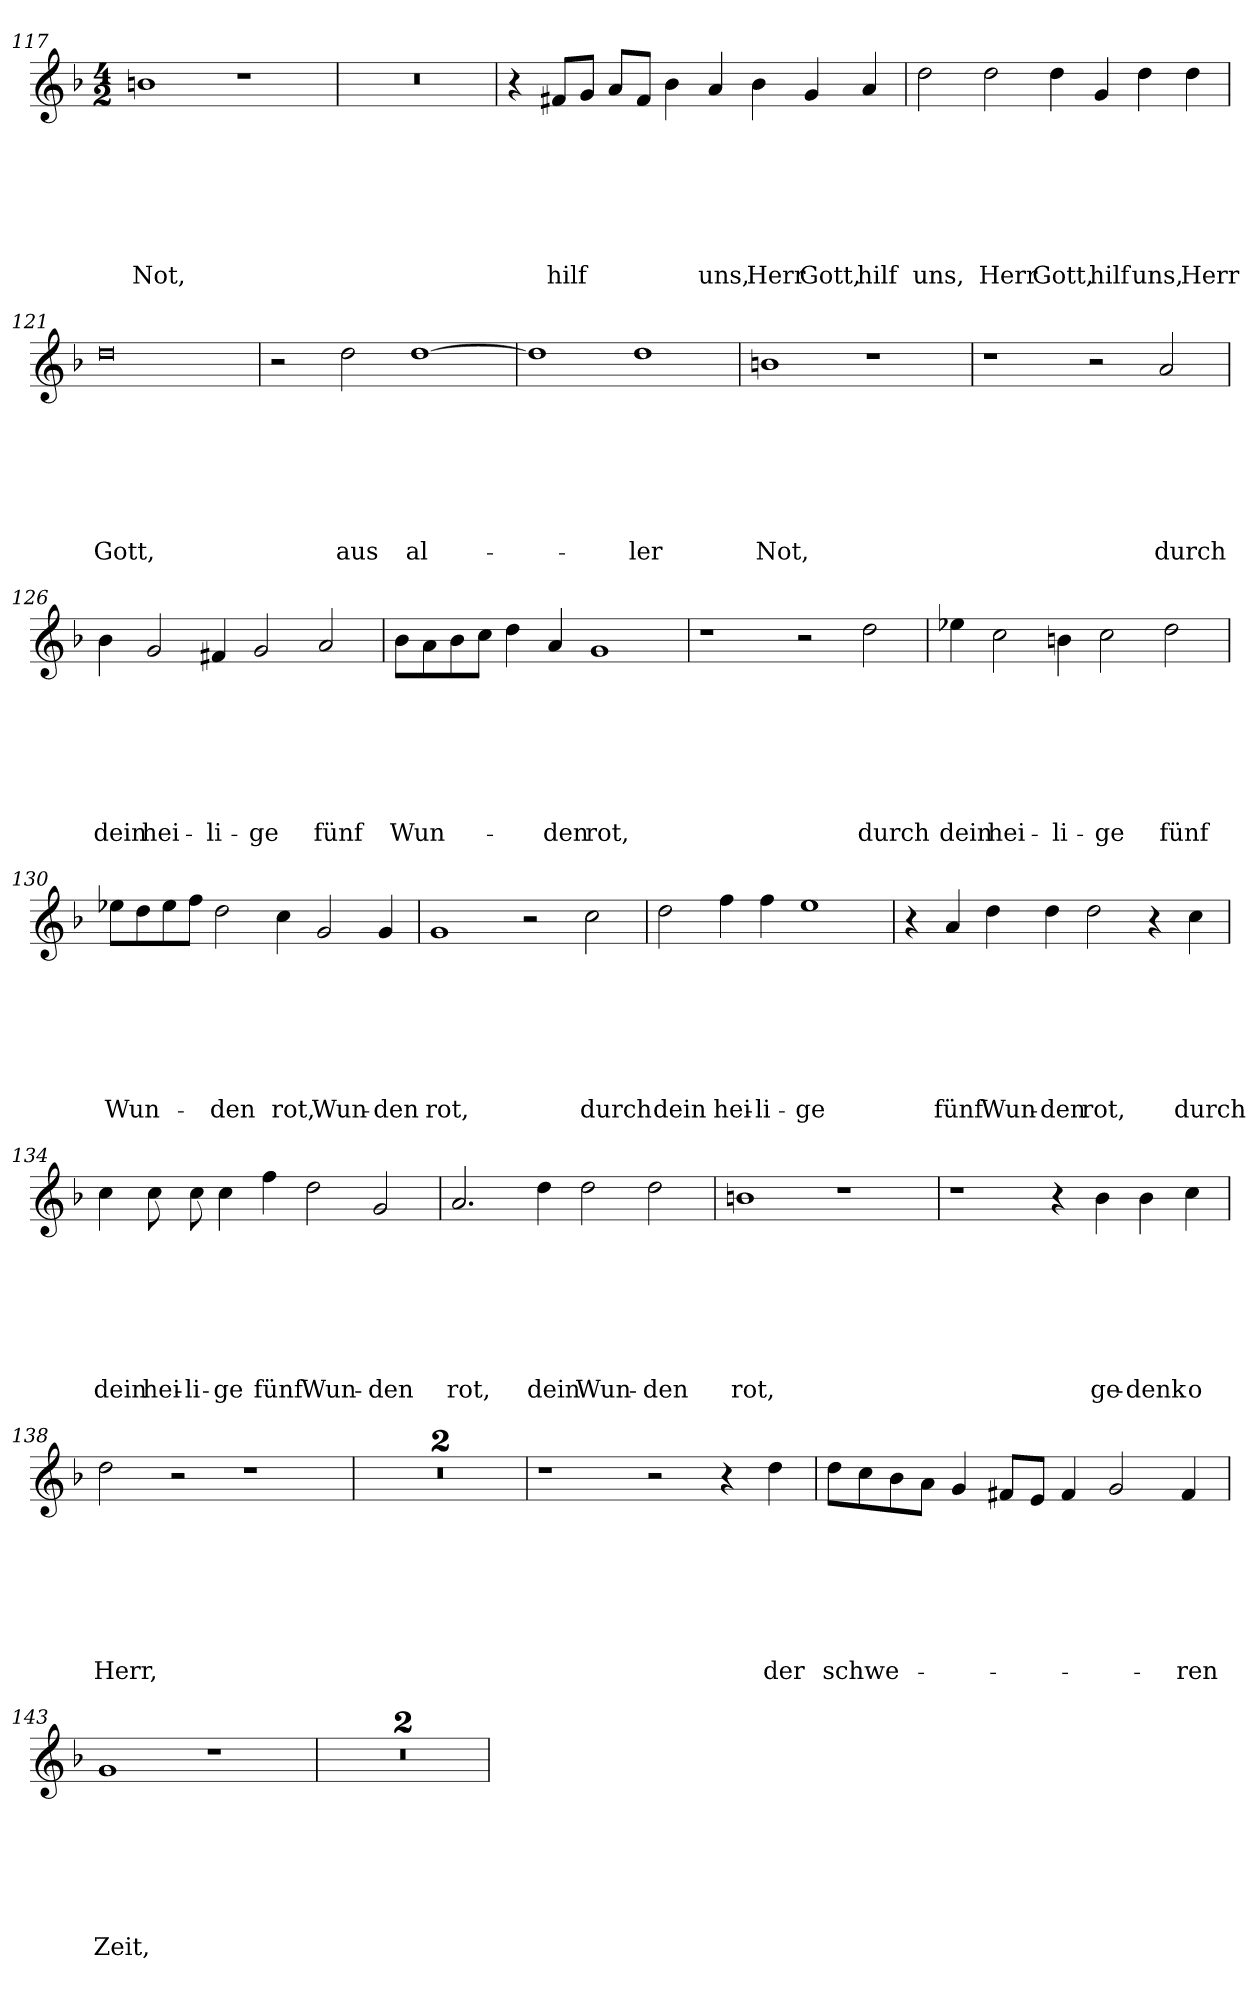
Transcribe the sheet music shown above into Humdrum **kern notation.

**kern	**text	**text	**text	**text	**text	**text	**text
*part1	*part1	*part1	*part1	*part1	*part1	*part1	*part1
*staff1	*staff1	*staff1	*staff1	*staff1	*staff1	*staff1	*staff1
*clefG2	*	*	*	*	*	*	*
*k[b-]	*	*	*	*	*	*	*
*F:	*	*	*	*	*	*	*
*M4/2	*	*	*	*	*	*	*
=117	=117	=117	=117	=117	=117	=117	=117
!	!	!	!	!	!	!	!LO:LY:b
1bn	.	.	.	.	.	.	Not,
1r	.	.	.	.	.	.	.
=118	=118	=118	=118	=118	=118	=118	=118
0r	.	.	.	.	.	.	.
=119	=119	=119	=119	=119	=119	=119	=119
4r	.	.	.	.	.	.	.
!	!	!	!	!	!	!	!LO:LY:b
8f#X/L	.	.	.	.	.	.	hilf
8g/J	.	.	.	.	.	.	.
8a/L	.	.	.	.	.	.	.
8f#/J	.	.	.	.	.	.	.
4b-\	.	.	.	.	.	.	.
!	!	!	!	!	!	!	!LO:LY:b
4a/	.	.	.	.	.	.	uns,
!	!	!	!	!	!	!	!LO:LY:b
4b-\	.	.	.	.	.	.	Herr
!	!	!	!	!	!	!	!LO:LY:b
4g/	.	.	.	.	.	.	Gott,
!	!	!	!	!	!	!	!LO:LY:b
4a/	.	.	.	.	.	.	hilf
!!LO:LB:g=z
=120	=120	=120	=120	=120	=120	=120	=120
!	!	!	!	!	!	!	!LO:LY:b
2dd\	.	.	.	.	.	.	uns,
!	!	!	!	!	!	!	!LO:LY:b
2dd\	.	.	.	.	.	.	Herr
!	!	!	!	!	!	!	!LO:LY:b
4dd\	.	.	.	.	.	.	Gott,
!	!	!	!	!	!	!	!LO:LY:b
4g/	.	.	.	.	.	.	hilf
!	!	!	!	!	!	!	!LO:LY:b
4dd\	.	.	.	.	.	.	uns,
!	!	!	!	!	!	!	!LO:LY:b
4dd\	.	.	.	.	.	.	Herr
=121	=121	=121	=121	=121	=121	=121	=121
!	!	!	!	!	!	!	!LO:LY:b
0dd	.	.	.	.	.	.	Gott,
=122	=122	=122	=122	=122	=122	=122	=122
2r	.	.	.	.	.	.	.
!	!	!	!	!	!	!	!LO:LY:b
2dd\	.	.	.	.	.	.	aus
!	!	!	!	!	!	!	!LO:LY:b
[1dd	.	.	.	.	.	.	al-
=123	=123	=123	=123	=123	=123	=123	=123
1dd]	.	.	.	.	.	.	.
!	!	!	!	!	!	!	!LO:LY:b
1dd	.	.	.	.	.	.	-ler
=124	=124	=124	=124	=124	=124	=124	=124
!	!	!	!	!	!	!	!LO:LY:b
1bn	.	.	.	.	.	.	Not,
1r	.	.	.	.	.	.	.
!!LO:LB:g=z
=125	=125	=125	=125	=125	=125	=125	=125
1r	.	.	.	.	.	.	.
2r	.	.	.	.	.	.	.
!	!	!	!	!	!	!	!LO:LY:b
2a/	.	.	.	.	.	.	durch
=126	=126	=126	=126	=126	=126	=126	=126
!	!	!	!	!	!	!	!LO:LY:b
4b-\	.	.	.	.	.	.	dein
!	!	!	!	!	!	!	!LO:LY:b
2g/	.	.	.	.	.	.	hei-
!	!	!	!	!	!	!	!LO:LY:b
4f#X/	.	.	.	.	.	.	-li-
!	!	!	!	!	!	!	!LO:LY:b
2g/	.	.	.	.	.	.	-ge
!	!	!	!	!	!	!	!LO:LY:b
2a/	.	.	.	.	.	.	fünf
=127	=127	=127	=127	=127	=127	=127	=127
!	!	!	!	!	!	!	!LO:LY:b
8b-\L	.	.	.	.	.	.	Wun-
8a\	.	.	.	.	.	.	.
8b-\	.	.	.	.	.	.	.
8cc\J	.	.	.	.	.	.	.
4dd\	.	.	.	.	.	.	.
!	!	!	!	!	!	!	!LO:LY:b
4a/	.	.	.	.	.	.	-den
!	!	!	!	!	!	!	!LO:LY:b
1g	.	.	.	.	.	.	rot,
=128	=128	=128	=128	=128	=128	=128	=128
1r	.	.	.	.	.	.	.
2r	.	.	.	.	.	.	.
!	!	!	!	!	!	!	!LO:LY:b
2dd\	.	.	.	.	.	.	durch
!!LO:LB:g=z
=129	=129	=129	=129	=129	=129	=129	=129
!	!	!	!	!	!	!	!LO:LY:b
4ee-X\	.	.	.	.	.	.	dein
!	!	!	!	!	!	!	!LO:LY:b
2cc\	.	.	.	.	.	.	hei-
!	!	!	!	!	!	!	!LO:LY:b
4bn\	.	.	.	.	.	.	-li-
!	!	!	!	!	!	!	!LO:LY:b
2cc\	.	.	.	.	.	.	-ge
!	!	!	!	!	!	!	!LO:LY:b
2dd\	.	.	.	.	.	.	fünf
=130	=130	=130	=130	=130	=130	=130	=130
!	!	!	!	!	!	!	!LO:LY:b
8ee-X\L	.	.	.	.	.	.	Wun-
8dd\	.	.	.	.	.	.	.
8ee-\	.	.	.	.	.	.	.
8ff\J	.	.	.	.	.	.	.
!	!	!	!	!	!	!	!LO:LY:b
2dd\	.	.	.	.	.	.	-den
!	!	!	!	!	!	!	!LO:LY:b
4cc\	.	.	.	.	.	.	rot,
!	!	!	!	!	!	!	!LO:LY:b
2g/	.	.	.	.	.	.	Wun-
!	!	!	!	!	!	!	!LO:LY:b
4g/	.	.	.	.	.	.	-den
=131	=131	=131	=131	=131	=131	=131	=131
!	!	!	!	!	!	!	!LO:LY:b
1g	.	.	.	.	.	.	rot,
2r	.	.	.	.	.	.	.
!	!	!	!	!	!	!	!LO:LY:b
2cc\	.	.	.	.	.	.	durch
=132	=132	=132	=132	=132	=132	=132	=132
!	!	!	!	!	!	!	!LO:LY:b
2dd\	.	.	.	.	.	.	dein
!	!	!	!	!	!	!	!LO:LY:b
4ff\	.	.	.	.	.	.	hei-
!	!	!	!	!	!	!	!LO:LY:b
4ff\	.	.	.	.	.	.	-li-
!	!	!	!	!	!	!	!LO:LY:b
1ee	.	.	.	.	.	.	-ge
!!LO:LB:g=z
=133	=133	=133	=133	=133	=133	=133	=133
4r	.	.	.	.	.	.	.
!	!	!	!	!	!	!	!LO:LY:b
4a/	.	.	.	.	.	.	fünf
!	!	!	!	!	!	!	!LO:LY:b
4dd\	.	.	.	.	.	.	Wun-
!	!	!	!	!	!	!	!LO:LY:b
4dd\	.	.	.	.	.	.	-den
!	!	!	!	!	!	!	!LO:LY:b
2dd\	.	.	.	.	.	.	rot,
4r	.	.	.	.	.	.	.
!	!	!	!	!	!	!	!LO:LY:b
4cc\	.	.	.	.	.	.	durch
=134	=134	=134	=134	=134	=134	=134	=134
!	!	!	!	!	!	!	!LO:LY:b
4cc\	.	.	.	.	.	.	dein
!	!	!	!	!	!	!	!LO:LY:b
8cc\	.	.	.	.	.	.	hei-
!	!	!	!	!	!	!	!LO:LY:b
8cc\	.	.	.	.	.	.	-li-
!	!	!	!	!	!	!	!LO:LY:b
4cc\	.	.	.	.	.	.	-ge
!	!	!	!	!	!	!	!LO:LY:b
4ff\	.	.	.	.	.	.	fünf
!	!	!	!	!	!	!	!LO:LY:b
2dd\	.	.	.	.	.	.	Wun-
!	!	!	!	!	!	!	!LO:LY:b
2g/	.	.	.	.	.	.	-den
=135	=135	=135	=135	=135	=135	=135	=135
!	!	!	!	!	!	!	!LO:LY:b
2.a/	.	.	.	.	.	.	rot,
!	!	!	!	!	!	!	!LO:LY:b
4dd\	.	.	.	.	.	.	dein
!	!	!	!	!	!	!	!LO:LY:b
2dd\	.	.	.	.	.	.	Wun-
!	!	!	!	!	!	!	!LO:LY:b
2dd\	.	.	.	.	.	.	-den
!!LO:LB:g=z
=136	=136	=136	=136	=136	=136	=136	=136
!	!	!	!	!	!	!	!LO:LY:b
1bn	.	.	.	.	.	.	rot,
1r	.	.	.	.	.	.	.
=137	=137	=137	=137	=137	=137	=137	=137
1r	.	.	.	.	.	.	.
4r	.	.	.	.	.	.	.
!	!	!	!	!	!	!	!LO:LY:b
4b-\	.	.	.	.	.	.	ge-
!	!	!	!	!	!	!	!LO:LY:b
4b-\	.	.	.	.	.	.	-denk
!	!	!	!	!	!	!	!LO:LY:b
4cc\	.	.	.	.	.	.	o
=138	=138	=138	=138	=138	=138	=138	=138
!	!	!	!	!	!	!	!LO:LY:b
2dd\	.	.	.	.	.	.	Herr,
2r	.	.	.	.	.	.	.
1r	.	.	.	.	.	.	.
=139	=139	=139	=139	=139	=139	=139	=139
0r	.	.	.	.	.	.	.
=140	=140	=140	=140	=140	=140	=140	=140
0r	.	.	.	.	.	.	.
=141	=141	=141	=141	=141	=141	=141	=141
1r	.	.	.	.	.	.	.
2r	.	.	.	.	.	.	.
4r	.	.	.	.	.	.	.
!	!	!	!	!	!	!	!LO:LY:b
4dd\	.	.	.	.	.	.	der
=142	=142	=142	=142	=142	=142	=142	=142
!	!	!	!	!	!	!	!LO:LY:b
8dd\L	.	.	.	.	.	.	schwe-
8cc\	.	.	.	.	.	.	.
8b-\	.	.	.	.	.	.	.
8a\J	.	.	.	.	.	.	.
4g/	.	.	.	.	.	.	.
8f#X/L	.	.	.	.	.	.	.
8e/J	.	.	.	.	.	.	.
4f#/	.	.	.	.	.	.	.
2g/	.	.	.	.	.	.	.
!	!	!	!	!	!	!	!LO:LY:b
4f#/	.	.	.	.	.	.	-ren
!!LO:LB:g=z
=143	=143	=143	=143	=143	=143	=143	=143
!	!	!	!	!	!	!	!LO:LY:b
1g	.	.	.	.	.	.	Zeit,
1r	.	.	.	.	.	.	.
=144	=144	=144	=144	=144	=144	=144	=144
0r	.	.	.	.	.	.	.
=145	=145	=145	=145	=145	=145	=145	=145
0r	.	.	.	.	.	.	.
=	=	=	=	=	=	=	=
*-	*-	*-	*-	*-	*-	*-	*-
